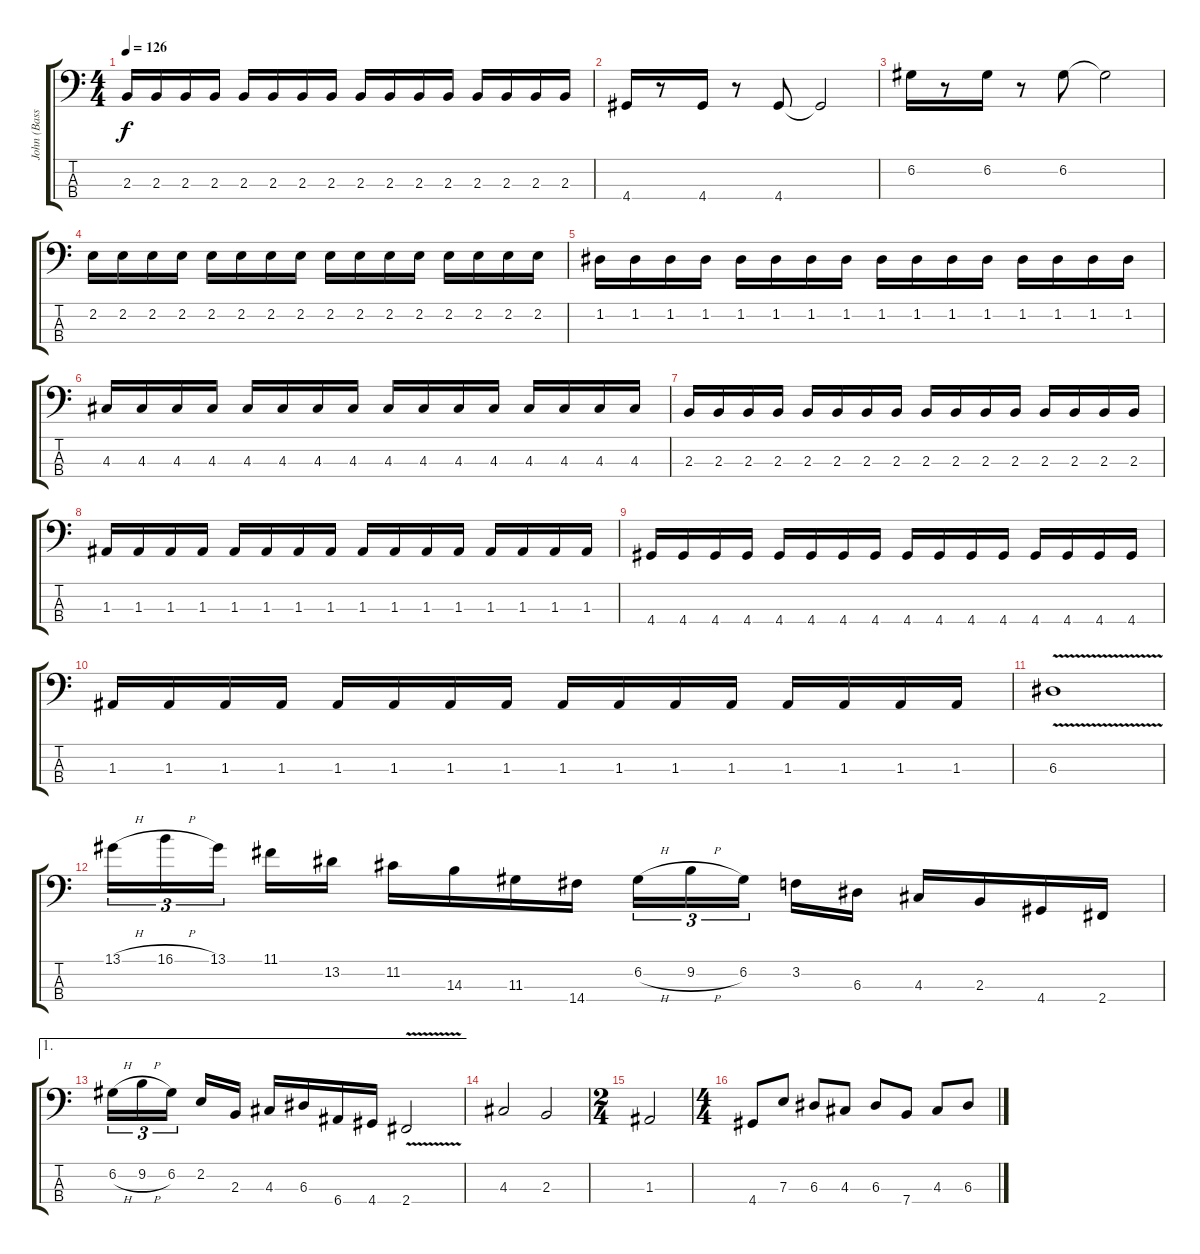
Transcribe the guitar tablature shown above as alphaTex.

\track ("John (Bass)" "John (Bass") {instrument electricbassfinger}
\staff {score tabs}
\tuning (G2 D2 A1 E1) {hide}
\ts (4 4)
\tempo 126
\clef f4
\ks c
2.3.16{dy f} 2.3.16 2.3.16 2.3.16 2.3.16 2.3.16 2.3.16 2.3.16 2.3.16 2.3.16 2.3.16 2.3.16 2.3.16 2.3.16 2.3.16 2.3.16 |
4.4.16 r.8 4.4.16 r.8 4.4.8 4.4{t}.2 |
6.2.16 r.8 6.2.16 r.8 6.2.8 6.2{t}.2 |
2.2.16 2.2.16 2.2.16 2.2.16 2.2.16 2.2.16 2.2.16 2.2.16 2.2.16 2.2.16 2.2.16 2.2.16 2.2.16 2.2.16 2.2.16 2.2.16 |
1.2.16 1.2.16 1.2.16 1.2.16 1.2.16 1.2.16 1.2.16 1.2.16 1.2.16 1.2.16 1.2.16 1.2.16 1.2.16 1.2.16 1.2.16 1.2.16 |
4.3.16 4.3.16 4.3.16 4.3.16 4.3.16 4.3.16 4.3.16 4.3.16 4.3.16 4.3.16 4.3.16 4.3.16 4.3.16 4.3.16 4.3.16 4.3.16 |
2.3.16 2.3.16 2.3.16 2.3.16 2.3.16 2.3.16 2.3.16 2.3.16 2.3.16 2.3.16 2.3.16 2.3.16 2.3.16 2.3.16 2.3.16 2.3.16 |
1.3.16 1.3.16 1.3.16 1.3.16 1.3.16 1.3.16 1.3.16 1.3.16 1.3.16 1.3.16 1.3.16 1.3.16 1.3.16 1.3.16 1.3.16 1.3.16 |
4.4.16 4.4.16 4.4.16 4.4.16 4.4.16 4.4.16 4.4.16 4.4.16 4.4.16 4.4.16 4.4.16 4.4.16 4.4.16 4.4.16 4.4.16 4.4.16 |
1.3.16 1.3.16 1.3.16 1.3.16 1.3.16 1.3.16 1.3.16 1.3.16 1.3.16 1.3.16 1.3.16 1.3.16 1.3.16 1.3.16 1.3.16 1.3.16 |
6.3{v}.1 |
13.1{h}.16{tu (3 2)} 16.1{h}.16{tu (3 2)} 13.1.16{tu (3 2) beam splitsecondary} 11.1.16 13.2.16 11.2.16 14.3.16 11.3.16 14.4.16 6.2{h}.16{tu (3 2)} 9.2{h}.16{tu (3 2)} 6.2.16{tu (3 2) beam splitsecondary} 3.2.16 6.3.16 4.3.16 2.3.16 4.4.16 2.4.16 |
\ae 1
6.2{h}.16{tu (3 2)} 9.2{h}.16{tu (3 2)} 6.2.16{tu (3 2) beam splitsecondary} 2.2.16 2.3.16 4.3.16 6.3.16 6.4.16 4.4.16 2.4{v}.2 |
4.3.2 2.3.2 |
\ts (2 4)
1.3.2 |
\ts (4 4)
4.4.8 7.3.8 6.3.8 4.3.8 6.3.8 7.4.8 4.3.8 6.3.8
